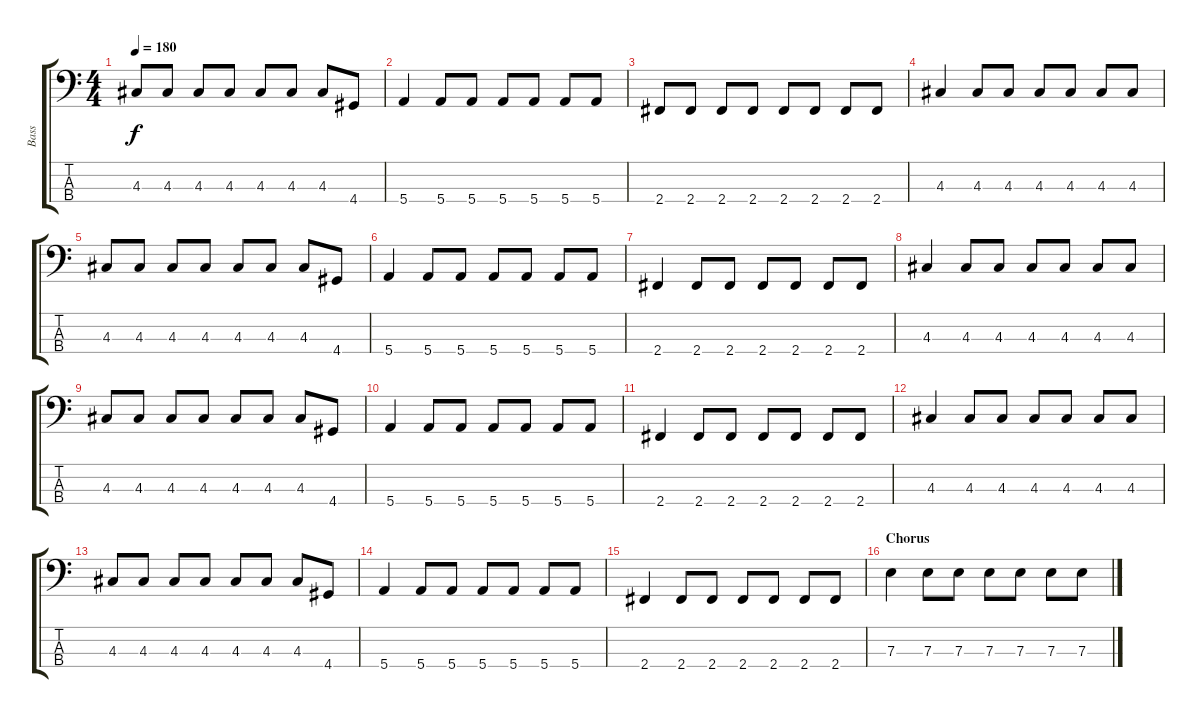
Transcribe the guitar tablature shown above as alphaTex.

\track ("Bass" "Bass") {instrument electricbasspick}
\staff {score tabs}
\tuning (G2 D2 A1 E1) {hide}
\ts (4 4)
\tempo 180
\clef f4
\ks c
4.3.8{dy f} 4.3.8 4.3.8 4.3.8 4.3.8 4.3.8 4.3.8 4.4.8 |
5.4.4 5.4.8 5.4.8 5.4.8 5.4.8 5.4.8 5.4.8 |
2.4.8 2.4.8 2.4.8 2.4.8 2.4.8 2.4.8 2.4.8 2.4.8 |
4.3.4 4.3.8 4.3.8 4.3.8 4.3.8 4.3.8 4.3.8 |
4.3.8 4.3.8 4.3.8 4.3.8 4.3.8 4.3.8 4.3.8 4.4.8 |
5.4.4 5.4.8 5.4.8 5.4.8 5.4.8 5.4.8 5.4.8 |
2.4.4 2.4.8 2.4.8 2.4.8 2.4.8 2.4.8 2.4.8 |
4.3.4 4.3.8 4.3.8 4.3.8 4.3.8 4.3.8 4.3.8 |
4.3.8 4.3.8 4.3.8 4.3.8 4.3.8 4.3.8 4.3.8 4.4.8 |
5.4.4 5.4.8 5.4.8 5.4.8 5.4.8 5.4.8 5.4.8 |
2.4.4 2.4.8 2.4.8 2.4.8 2.4.8 2.4.8 2.4.8 |
4.3.4 4.3.8 4.3.8 4.3.8 4.3.8 4.3.8 4.3.8 |
4.3.8 4.3.8 4.3.8 4.3.8 4.3.8 4.3.8 4.3.8 4.4.8 |
5.4.4 5.4.8 5.4.8 5.4.8 5.4.8 5.4.8 5.4.8 |
2.4.4 2.4.8 2.4.8 2.4.8 2.4.8 2.4.8 2.4.8 |
\section ("" "Chorus")
7.3.4 7.3.8 7.3.8 7.3.8 7.3.8 7.3.8 7.3.8
